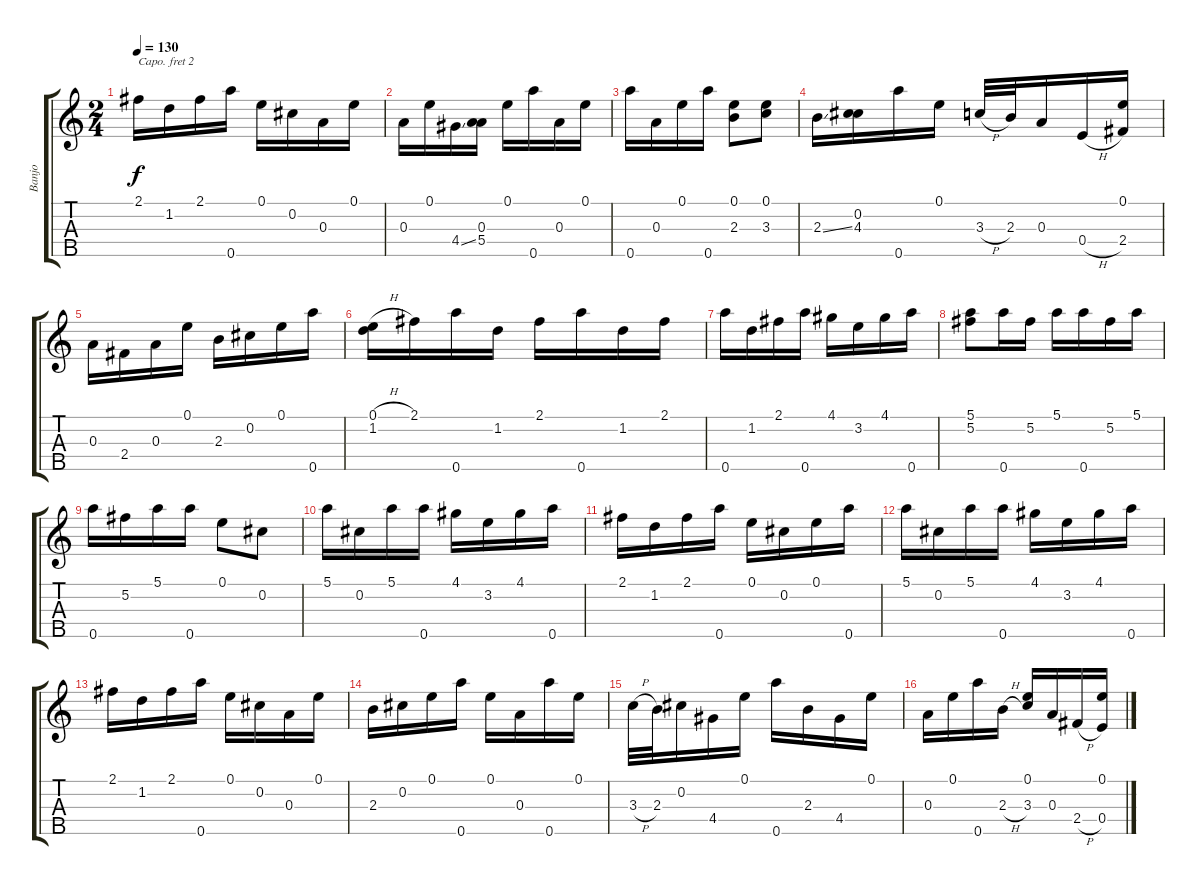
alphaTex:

\track ("Banjo" "Banjo") {instrument banjo}
\staff {score tabs}
\capo 2
\tuning (D4 B3 G3 D3 G4) {hide}
\displaytranspose 12
\ts (2 4)
\tempo 130
\clef g2
\ks c
2.1.16{dy f} 1.2.16 2.1.16 0.5.16 0.1.16 0.2.16 0.3.16 0.1.16 |
0.3.16 0.1.16 4.4{ss}.16 (0.3 5.4).16 0.1.16 0.5.16 0.3.16 0.1.16 |
0.5.16 0.3.16 0.1.16 0.5.16 (0.1 2.3).8 (0.1 3.3).8 |
2.3{ss}.16 (0.2 4.3).16 0.5.16 0.1.16 3.3{h}.32 2.3.32 0.3.16 0.4{h}.16 (0.1 2.4).16 |
0.3.16 2.4.16 0.3.16 0.1.16 2.3.16 0.2.16 0.1.16 0.5.16 |
(0.1{h} 1.2).16 2.1.16 0.5.16 1.2.16 2.1.16 0.5.16 1.2.16 2.1.16 |
0.5.16 1.2.16 2.1.16 0.5.16 4.1.16 3.2.16 4.1.16 0.5.16 |
(5.1 5.2).8 0.5.16 5.2.16 5.1.16 0.5.16 5.2.16 5.1.16 |
0.5.16 5.2.16 5.1.16 0.5.16 0.1.8 0.2.8 |
5.1.16 0.2.16 5.1.16 0.5.16 4.1.16 3.2.16 4.1.16 0.5.16 |
2.1.16 1.2.16 2.1.16 0.5.16 0.1.16 0.2.16 0.1.16 0.5.16 |
5.1.16 0.2.16 5.1.16 0.5.16 4.1.16 3.2.16 4.1.16 0.5.16 |
2.1.16 1.2.16 2.1.16 0.5.16 0.1.16 0.2.16 0.3.16 0.1.16 |
2.3.16 0.2.16 0.1.16 0.5.16 0.1.16 0.3.16 0.5.16 0.1.16 |
3.3{h}.32 2.3.32 0.2.16 4.4.16 0.1.16 0.5.16 2.3.16 4.4.16 0.1.16 |
0.3.16 0.1.16 0.5.16 2.3{h}.16 (0.1 3.3).16 0.3.16 2.4{h}.16 (0.1 0.4).16
